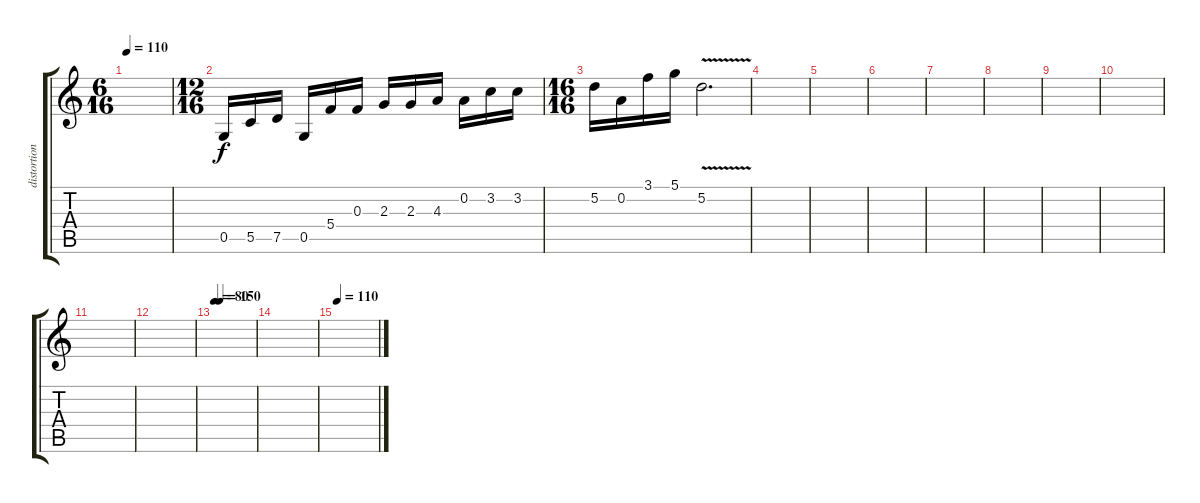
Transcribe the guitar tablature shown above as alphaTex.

\track ("distortion harmony" "distortion") {instrument distortionguitar}
\staff {score tabs}
\tuning (D4 A3 F3 C3 G2 D2) {hide}
\ts (6 16)
\tempo 110
\clef g2
\ks c
|
\ts (12 16)
0.5.16 5.5.16 7.5.16 0.5.16 5.4.16 0.3.16 2.3.16 2.3.16 4.3.16 0.2.16 3.2.16 3.2.16 |
\ts (16 16)
5.2.16 0.2.16 3.1.16 5.1.16 5.2{v}.2{d} |
|
|
|
|
|
|
|
|
|
\tempo 80
\tempo (150 0.125)
|
|
\tempo (110 0.015625)
